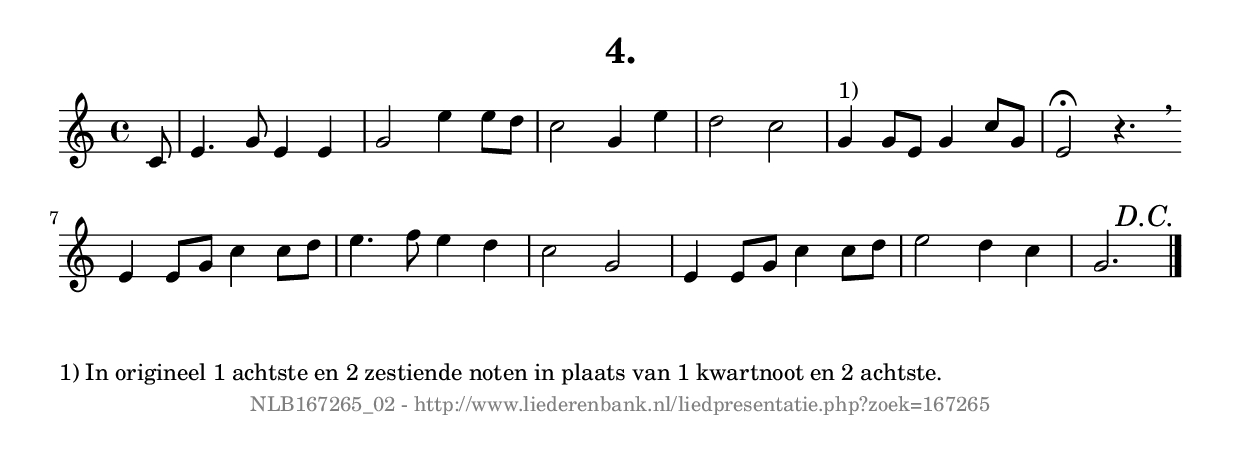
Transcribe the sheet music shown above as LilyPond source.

%
% produced by wce2krn 1.64 (7 June 2014)
%
\version"2.16"
#(append! paper-alist '(("long" . (cons (* 210 mm) (* 2000 mm)))))
#(set-default-paper-size "long")
sb = {\breathe}
mBreak = {\breathe }
bBreak = {\breathe }
x = {\once\override NoteHead #'style = #'cross }
gl=\glissando
itime={\override Staff.TimeSignature #'stencil = ##f }
ficta = {\once\set suggestAccidentals = ##t}
fine = {\once\override Score.RehearsalMark #'self-alignment-X = #1 \mark \markup {\italic{Fine}}}
dc = {\once\override Score.RehearsalMark #'self-alignment-X = #1 \mark \markup {\italic{D.C.}}}
dcf = {\once\override Score.RehearsalMark #'self-alignment-X = #1 \mark \markup {\italic{D.C. al Fine}}}
dcc = {\once\override Score.RehearsalMark #'self-alignment-X = #1 \mark \markup {\italic{D.C. al Coda}}}
ds = {\once\override Score.RehearsalMark #'self-alignment-X = #1 \mark \markup {\italic{D.S.}}}
dsf = {\once\override Score.RehearsalMark #'self-alignment-X = #1 \mark \markup {\italic{D.S. al Fine}}}
dsc = {\once\override Score.RehearsalMark #'self-alignment-X = #1 \mark \markup {\italic{D.S. al Coda}}}
pv = {\set Score.repeatCommands = #'((volta "1"))}
sv = {\set Score.repeatCommands = #'((volta "2"))}
tv = {\set Score.repeatCommands = #'((volta "3"))}
qv = {\set Score.repeatCommands = #'((volta "4"))}
xv = {\set Score.repeatCommands = #'((volta #f))}
\header{ tagline = ""
title = "4."
}
\score {{
\key c \major
\relative g
{
\set melismaBusyProperties = #'()
\partial 32*4
\time 4/4
\tempo 4=120
\override Score.MetronomeMark #'transparent = ##t
\override Score.RehearsalMark #'break-visibility = #(vector #t #t #f)
c8 e4. g8 e4 e4 g2 e'4 e8 d c2 g4 e'4 d2 c2 g4^"1)" g8 e g4 c8 g e2^\fermata r4. s8 \bar ":|:" \bBreak
e4 e8 g c4 c8 d e4. f8 e4 d c2 g e4 e8 g c4 c8 d e2 d4 c g2. \dc \bar "|."
 }}
 \midi { }
 \layout {
            indent = 0.0\cm
}
}
\markup { \wordwrap-string #" 
1) In origineel 1 achtste en 2 zestiende noten in plaats van 1 kwartnoot en 2 achtste.
"}
\markup { \vspace #0 } \markup { \with-color #grey \fill-line { \center-column { \smaller "NLB167265_02 - http://www.liederenbank.nl/liedpresentatie.php?zoek=167265" } } }
